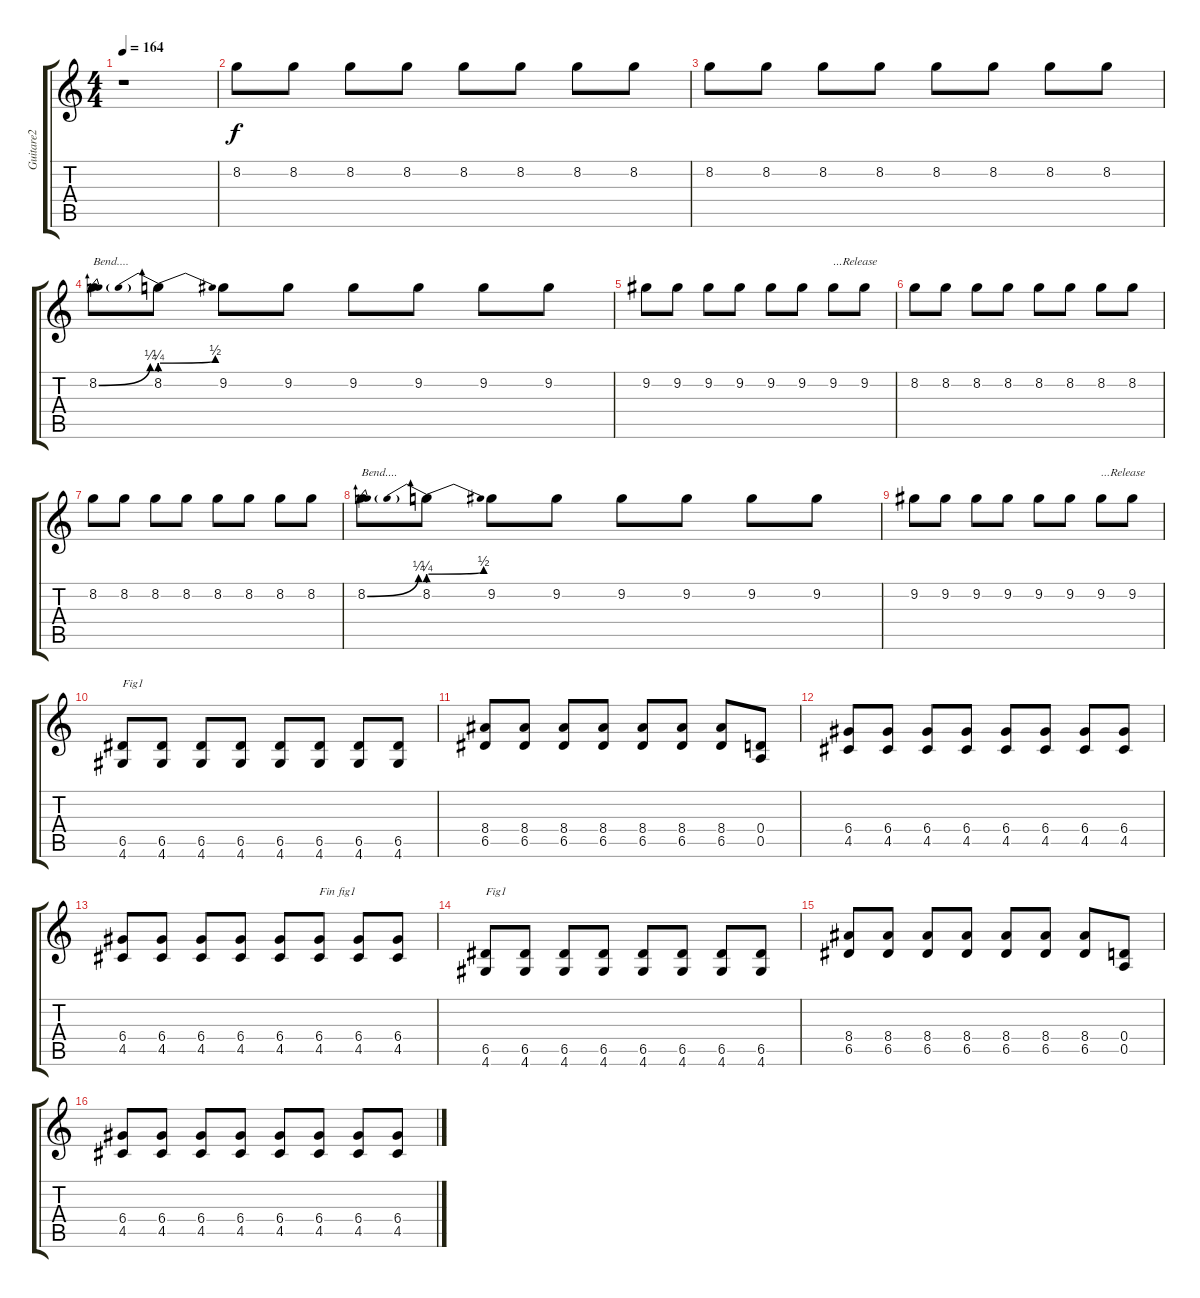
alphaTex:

\track ("Guitare2" "Guitare2") {instrument distortionguitar}
\staff {score tabs}
\tuning (E4 B3 G3 D3 A2 E2) {hide}
\ts (4 4)
\tempo 164
\clef g2
\ks c
r.1{dy f instrument distortionguitar} |
8.2.8 8.2.8 8.2.8 8.2.8 8.2.8 8.2.8 8.2.8 8.2.8 |
8.2.8 8.2.8 8.2.8 8.2.8 8.2.8 8.2.8 8.2.8 8.2.8 |
8.2{be (bend 0 0 60 1)}.8{txt "Bend...."} 8.2{be (prebendbend 0 1 60 2)}.8 9.2.8 9.2.8 9.2.8 9.2.8 9.2.8 9.2.8 |
9.2.8 9.2.8 9.2.8 9.2.8 9.2.8 9.2.8 9.2.8{txt "...Release"} 9.2.8 |
8.2.8 8.2.8 8.2.8 8.2.8 8.2.8 8.2.8 8.2.8 8.2.8 |
8.2.8 8.2.8 8.2.8 8.2.8 8.2.8 8.2.8 8.2.8 8.2.8 |
8.2{be (bend 0 0 60 1)}.8{txt "Bend...."} 8.2{be (prebendbend 0 1 60 2)}.8 9.2.8 9.2.8 9.2.8 9.2.8 9.2.8 9.2.8 |
9.2.8 9.2.8 9.2.8 9.2.8 9.2.8 9.2.8 9.2.8{txt "...Release"} 9.2.8 |
(6.5 4.6).8{txt "Fig1"} (6.5 4.6).8 (6.5 4.6).8 (6.5 4.6).8 (6.5 4.6).8 (6.5 4.6).8 (6.5 4.6).8 (6.5 4.6).8 |
(8.4 6.5).8 (8.4 6.5).8 (8.4 6.5).8 (8.4 6.5).8 (8.4 6.5).8 (8.4 6.5).8 (8.4 6.5).8 (0.4 0.5).8 |
(6.4 4.5).8 (6.4 4.5).8 (6.4 4.5).8 (6.4 4.5).8 (6.4 4.5).8 (6.4 4.5).8 (6.4 4.5).8 (6.4 4.5).8 |
(6.4 4.5).8 (6.4 4.5).8 (6.4 4.5).8 (6.4 4.5).8 (6.4 4.5).8 (6.4 4.5).8{txt "Fin fig1"} (6.4 4.5).8 (6.4 4.5).8 |
(6.5 4.6).8{txt "Fig1"} (6.5 4.6).8 (6.5 4.6).8 (6.5 4.6).8 (6.5 4.6).8 (6.5 4.6).8 (6.5 4.6).8 (6.5 4.6).8 |
(8.4 6.5).8 (8.4 6.5).8 (8.4 6.5).8 (8.4 6.5).8 (8.4 6.5).8 (8.4 6.5).8 (8.4 6.5).8 (0.4 0.5).8 |
(6.4 4.5).8 (6.4 4.5).8 (6.4 4.5).8 (6.4 4.5).8 (6.4 4.5).8 (6.4 4.5).8 (6.4 4.5).8 (6.4 4.5).8
